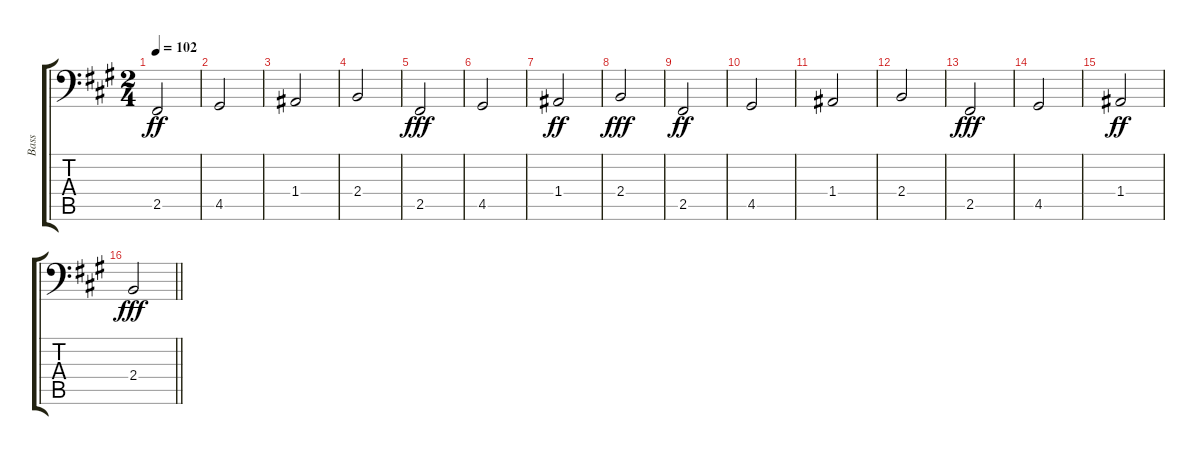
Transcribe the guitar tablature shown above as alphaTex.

\track ("Bass" "Bass") {instrument electricbassfinger}
\staff {score tabs}
\tuning (C3 G2 D2 A1 E1 B0) {hide}
\ts (2 4)
\tempo 102
\clef f4
\ks a
2.5.2{dy ff} |
4.5.2 |
1.4.2 |
2.4.2 |
2.5.2{dy fff} |
4.5.2 |
1.4.2{dy ff} |
2.4.2{dy fff} |
2.5.2{dy ff} |
4.5.2 |
1.4.2 |
2.4.2 |
2.5.2{dy fff} |
4.5.2 |
1.4.2{dy ff} |
\barLineRight lightlight
2.4.2{dy fff}
